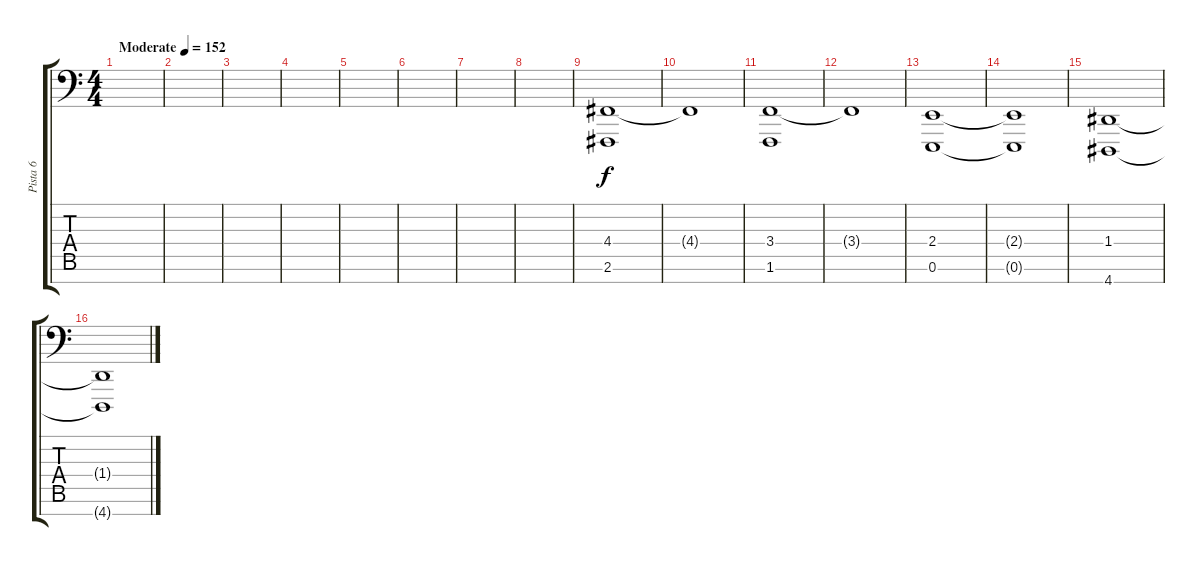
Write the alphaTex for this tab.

\track ("Pista 6" "Pista 6") {instrument fx7echoes}
\staff {score tabs}
\tuning (E3 B2 G2 D2 A1 E1 B0) {hide}
\ts (4 4)
\tempo (152 "Moderate")
\clef f4
\ks c
|
|
|
|
|
|
|
|
(4.4 2.6).1 |
4.4{t}.1 |
(3.4 1.6).1 |
3.4{t}.1 |
(2.4 0.6).1 |
(2.4{t} 0.6{t}).1 |
(1.4 4.7).1 |
(1.4{t} 4.7{t}).1
